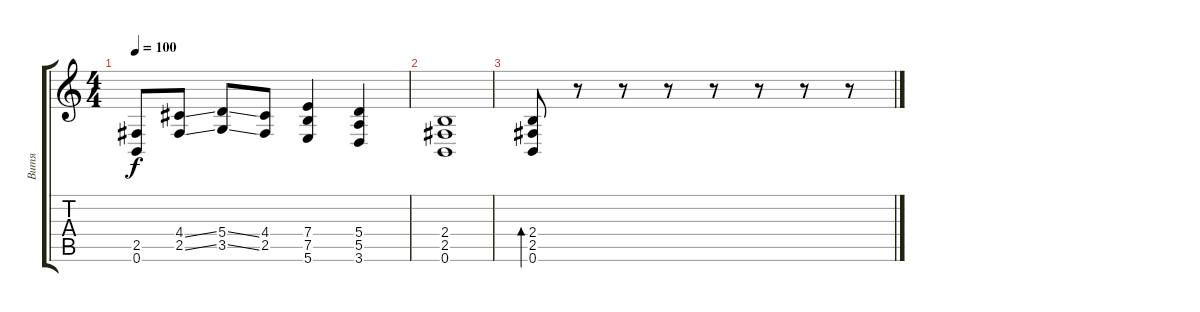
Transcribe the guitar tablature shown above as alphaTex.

\track ("Витя" "Витя") {instrument overdrivenguitar}
\staff {score tabs}
\tuning (B3 Gb3 D3 A2 E2 B1) {hide}
\ts (4 4)
\tempo 100
\clef g2
\ks c
(2.5 0.6).8{dy f instrument distortionguitar} (4.4{ss} 2.5{ss}).8 (5.4{ss} 3.5{ss}).8 (4.4 2.5).8 (7.4 7.5 5.6).4 (5.4 5.5 3.6).4 |
(2.4 2.5 0.6).1 |
(2.4 2.5 0.6).8{bd 60} r.8 r.8 r.8 r.8 r.8 r.8 r.8
